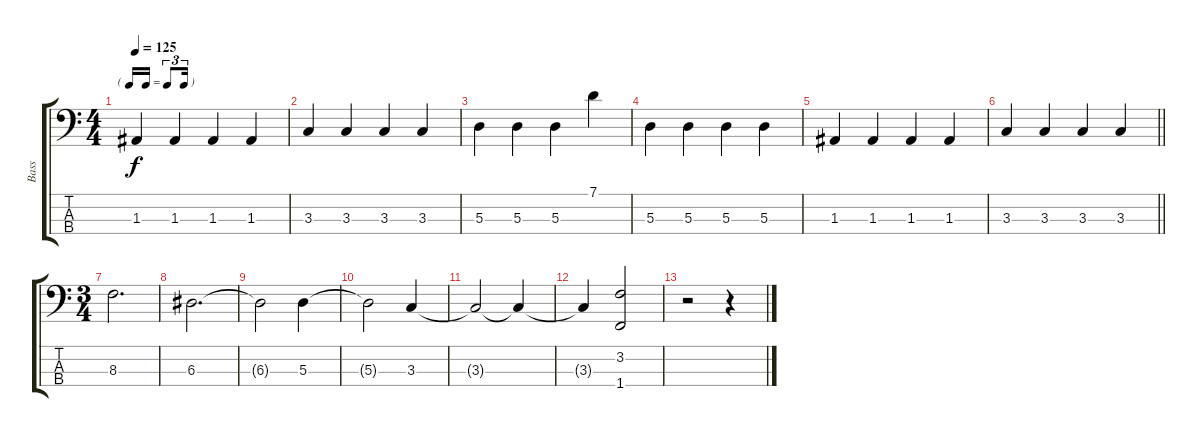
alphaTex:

\track ("Bass" "Bass") {instrument electricbassfinger}
\staff {score tabs}
\tuning (G2 D2 A1 E1) {hide}
\ts (4 4)
\tf triplet16th
\tempo 125
\clef f4
\ks c
1.3.4{dy f} 1.3.4 1.3.4 1.3.4 |
3.3.4 3.3.4 3.3.4 3.3.4 |
5.3.4 5.3.4 5.3.4 7.1.4 |
5.3.4 5.3.4 5.3.4 5.3.4 |
1.3.4 1.3.4 1.3.4 1.3.4 |
\barLineRight lightlight
3.3.4 3.3.4 3.3.4 3.3.4 |
\ts (3 4)
8.3.2{d} |
6.3.2{d} |
6.3{t}.2 5.3.4 |
5.3{t}.2 3.3.4 |
3.3{t}.2 3.3{t}.4 |
3.3{t}.4 (3.2 1.4).2 |
r.2 r.4
